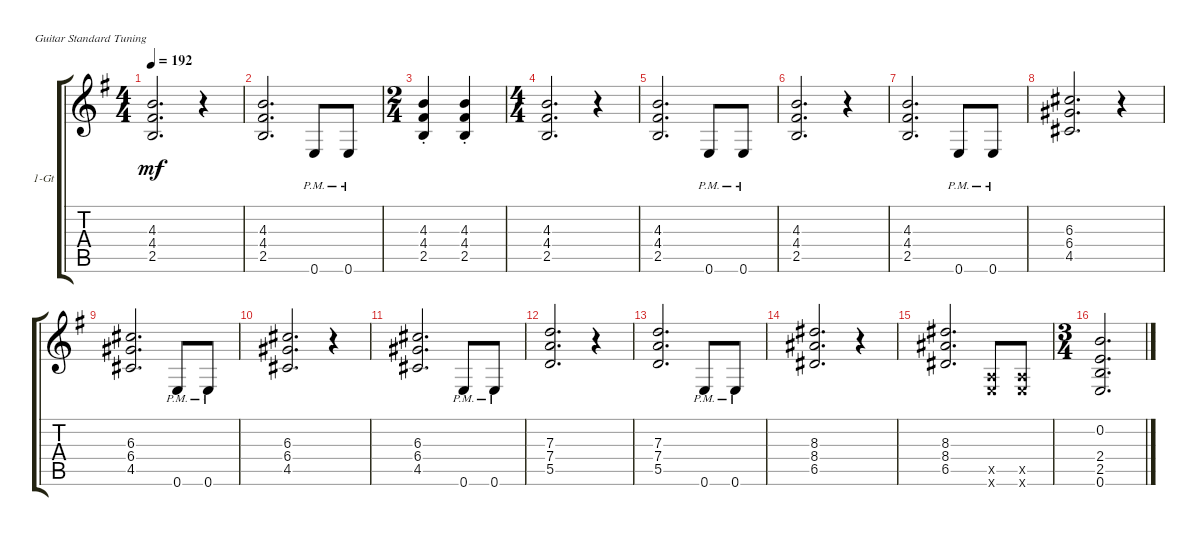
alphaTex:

\bracketExtendMode groupsimilarinstruments
\firstSystemTrackNameOrientation horizontal
\otherSystemsTrackNameOrientation horizontal
\track ("1-Gt" "1-Gt") {instrument distortionguitar}
\staff {score tabs}
\tuning (E4 B3 G3 D3 A2 E2)
\ts (4 4)
\tempo 192
\clef g2
\scale
1.05549
\ks g
(4.3 4.4 2.5).2{d dy mf} r.4 |
\scale
0.944515 (4.3 4.4 2.5).2{d} 0.6{pm}.8 0.6{pm}.8 |
\ts (2 4)
\beaming (8 4 4)
\scale
1.08575 (4.3{st} 4.4{st} 2.5{st}).4 (4.3{st} 4.4{st} 2.5{st}).4 |
\ts (4 4)
\beaming (8 4 4)
\scale
0.91425 (4.3 4.4 2.5).2{d} r.4 |
\scale
1.05549 (4.3 4.4 2.5).2{d} 0.6{pm}.8 0.6{pm}.8 |
\scale
0.944515 (4.3 4.4 2.5).2{d} r.4 |
\scale
1.05549 (4.3 4.4 2.5).2{d} 0.6{pm}.8 0.6{pm}.8 |
\scale
0.944515 (6.3 6.4 4.5).2{d} r.4 |
\scale
1.05549 (6.3 6.4 4.5).2{d} 0.6{pm}.8 0.6{pm}.8 |
\scale
0.944515 (6.3 6.4 4.5).2{d} r.4 |
\scale
1.05549 (6.3 6.4 4.5).2{d} 0.6{pm}.8 0.6{pm}.8 |
\scale
0.944515 (7.3 7.4 5.5).2{d} r.4 |
\scale
1.05549 (7.3 7.4 5.5).2{d} 0.6{pm}.8 0.6{pm}.8 |
\scale
0.944515 (8.3 8.4 6.5).2{d} r.4 |
\scale
1.05549 (8.3 8.4 6.5).2{d} (0.5{x} 0.6{x}).8 (0.5{x} 0.6{x}).8 |
\ts (3 4)
\beaming (8 4 4)
\scale
0.944515 (0.2 2.4 2.5 0.6).2{d}
